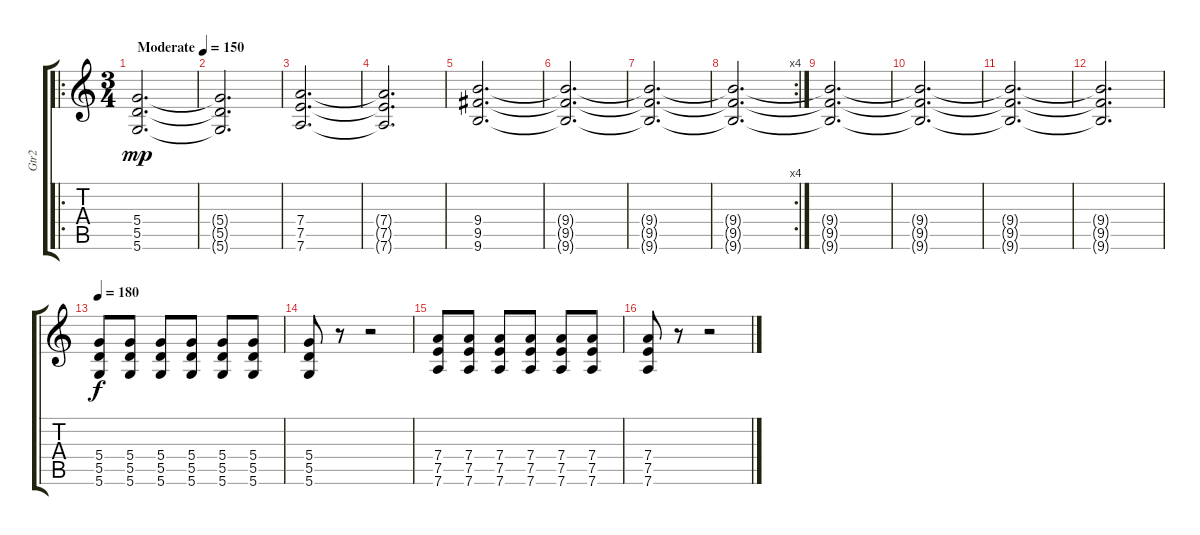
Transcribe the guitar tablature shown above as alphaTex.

\track ("Gtr2" "Gtr2") {instrument electricguitarjazz}
\staff {score tabs}
\tuning (E4 B3 G3 D3 A2 D2) {hide}
\ro
\ts (3 4)
\tempo (150 "Moderate")
\clef g2
\ks c
(5.4 5.5 5.6).2{d dy mp instrument electricguitarjazz} |
(5.4{t} 5.5{t} 5.6{t}).2{d} |
(7.4 7.5 7.6).2{d} |
(7.4{t} 7.5{t} 7.6{t}).2{d} |
(9.4 9.5 9.6).2{d} |
(9.4{t} 9.5{t} 9.6{t}).2{d} |
(9.4{t} 9.5{t} 9.6{t}).2{d} |
\rc 4
(9.4{t} 9.5{t} 9.6{t}).2{d} |
(9.4{t} 9.5{t} 9.6{t}).2{d} |
(9.4{t} 9.5{t} 9.6{t}).2{d} |
(9.4{t} 9.5{t} 9.6{t}).2{d} |
(9.4{t} 9.5{t} 9.6{t}).2{d} |
\tempo 200
\tempo 180
(5.4 5.5 5.6).8{dy f instrument distortionguitar} (5.4 5.5 5.6).8 (5.4 5.5 5.6).8 (5.4 5.5 5.6).8 (5.4 5.5 5.6).8 (5.4 5.5 5.6).8 |
(5.4 5.5 5.6).8 r.8 r.2 |
(7.4 7.5 7.6).8 (7.4 7.5 7.6).8 (7.4 7.5 7.6).8 (7.4 7.5 7.6).8 (7.4 7.5 7.6).8 (7.4 7.5 7.6).8 |
(7.4 7.5 7.6).8 r.8 r.2
